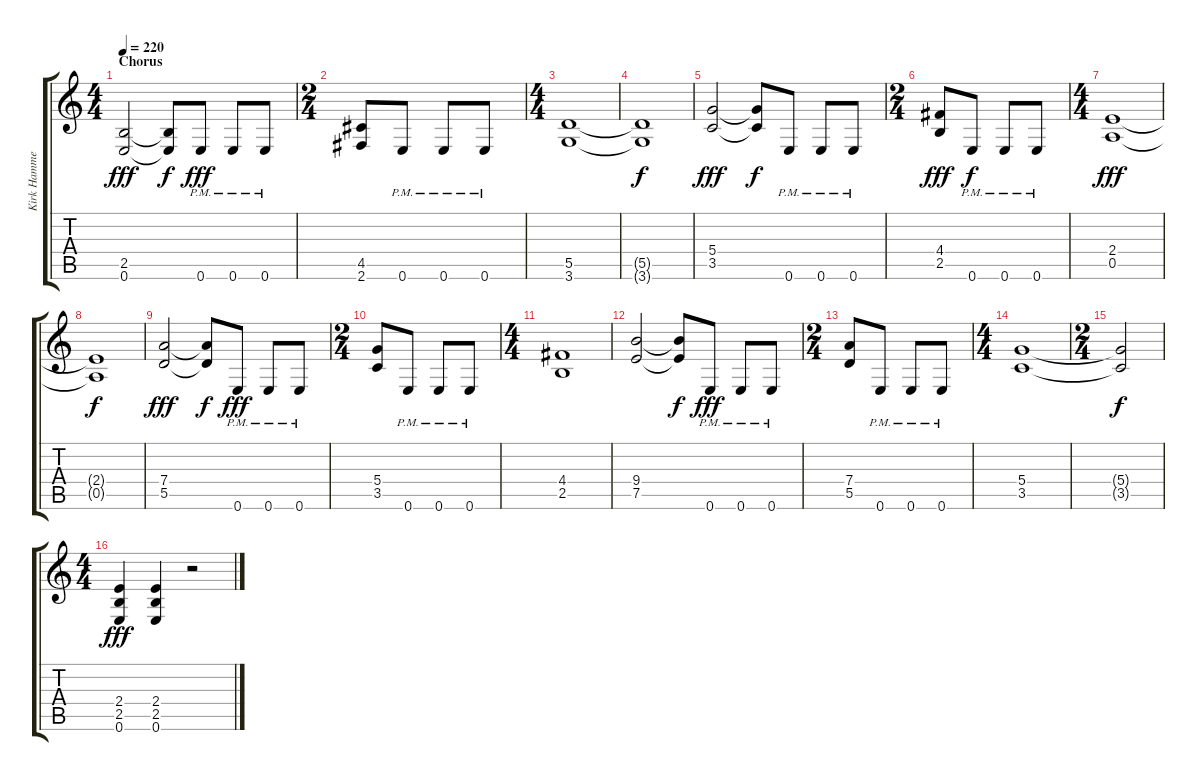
\track ("Kirk Hammet" "Kirk Hamme") {instrument distortionguitar}
\staff {score tabs}
\tuning (E4 B3 G3 D3 A2 E2) {hide}
\ts (4 4)
\section ("" "Chorus")
\tempo 220
\clef g2
\ks c
(2.5 0.6).2{dy fff} (2.5{t} 0.6{t}).8{dy f} 0.6{pm}.8{dy fff} 0.6{pm}.8 0.6{pm}.8 |
\ts (2 4)
(4.5 2.6).8 0.6{pm}.8 0.6{pm}.8 0.6{pm}.8 |
\ts (4 4)
(5.5 3.6).1 |
(5.5{t} 3.6{t}).1{dy f} |
(5.4 3.5).2{dy fff} (5.4{t} 3.5{t}).8{dy f} 0.6{pm}.8 0.6{pm}.8 0.6{pm}.8 |
\ts (2 4)
(4.4 2.5).8{dy fff} 0.6{pm}.8{dy f} 0.6{pm}.8 0.6{pm}.8 |
\ts (4 4)
(2.4 0.5).1{dy fff} |
(2.4{t} 0.5{t}).1{dy f} |
(7.4 5.5).2{dy fff} (7.4{t} 5.5{t}).8{dy f} 0.6{pm}.8{dy fff} 0.6{pm}.8 0.6{pm}.8 |
\ts (2 4)
(5.4 3.5).8 0.6{pm}.8 0.6{pm}.8 0.6{pm}.8 |
\ts (4 4)
(4.4 2.5).1 |
(9.4 7.5).2 (9.4{t} 7.5{t}).8{dy f} 0.6{pm}.8{dy fff} 0.6{pm}.8 0.6{pm}.8 |
\ts (2 4)
(7.4 5.5).8 0.6{pm}.8 0.6{pm}.8 0.6{pm}.8 |
\ts (4 4)
(5.4 3.5).1 |
\ts (2 4)
(5.4{t} 3.5{t}).2{dy f} |
\ts (4 4)
(2.4 2.5 0.6).4{dy fff} (2.4 2.5 0.6).4 r.2
